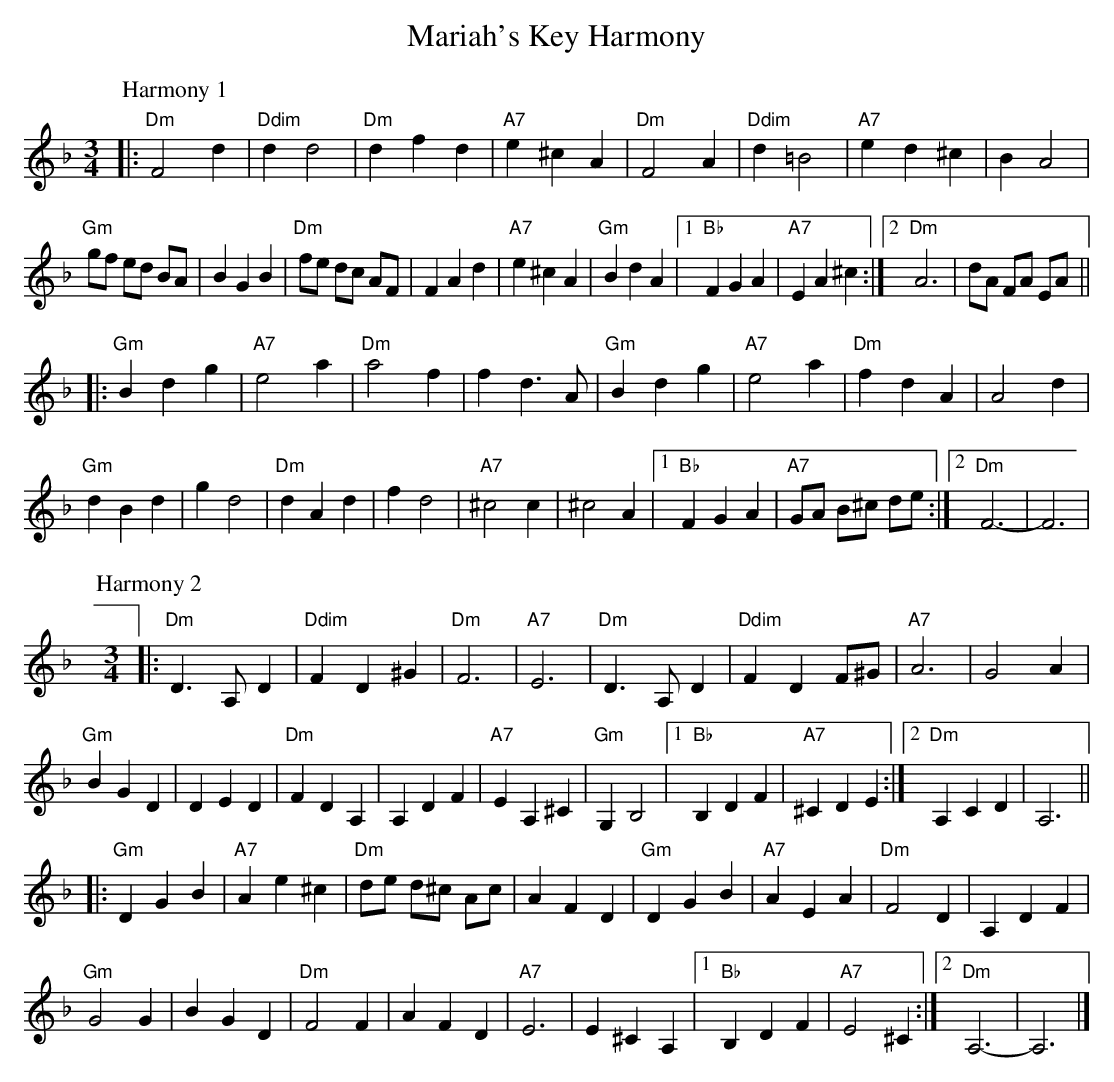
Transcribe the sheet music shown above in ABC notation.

X:1
T:Mariah's Key Harmony
L:1/4
M:3/4
K:Dm
P:Harmony 1
|:"Dm"F2d|"Ddim"d d2| "Dm" dfd|"A7"e^cA|"Dm"F2A|"Ddim"d =B2|"A7" ed^c|BA2|
"Gm"g/f/ e/d/ B/A/| BGB| "Dm" f/e/ d/c/ A/F/| FAd|"A7"e^cA| "Gm" BdA|1 "Bb" FGA|"A7"EA^c:|2 "Dm" A3|d/A/ F/A/ E/A/||
|:"Gm" Bdg| "A7" e2 a| "Dm"a2 f| f d>A| "Gm" Bdg| "A7" e2 a| "Dm" fdA| A2d|
"Gm" dBd| gd2| "Dm" dAd|fd2| "A7" ^c2 c|^c2A|1 "Bb" FGA|"A7"G/A/ B/^c/ d/e/:|2 "Dm" F3-|F3|
P:Harmony 2
L:1/4
M:3/4
K:Dm
|:"Dm"D>A,D|"Ddim"FD^G| "Dm" F3|"A7"E3|"Dm"D>A,D|"Ddim"FD F/^G/|"A7" A3|G2 A|
"Gm"BGD| DED| "Dm" FDA,| A,DF|"A7"EA,^C| "Gm" G,B,2|1 "Bb" B,DF|"A7"^CDE:|2 "Dm" A,CD|A,3||
|:"Gm" DGB| "A7" Ae^c| "Dm" d/e/ d/^c/ A/c/| AFD| "Gm" DGB| "A7" AEA| "Dm" F2 D|A,DF|
"Gm" G2G| BGD| "Dm" F2F |AFD| "A7" E3|E^CA,|1 "Bb" B,DF|"A7"E2 ^C:|2 "Dm" A,3-|A,3|]
